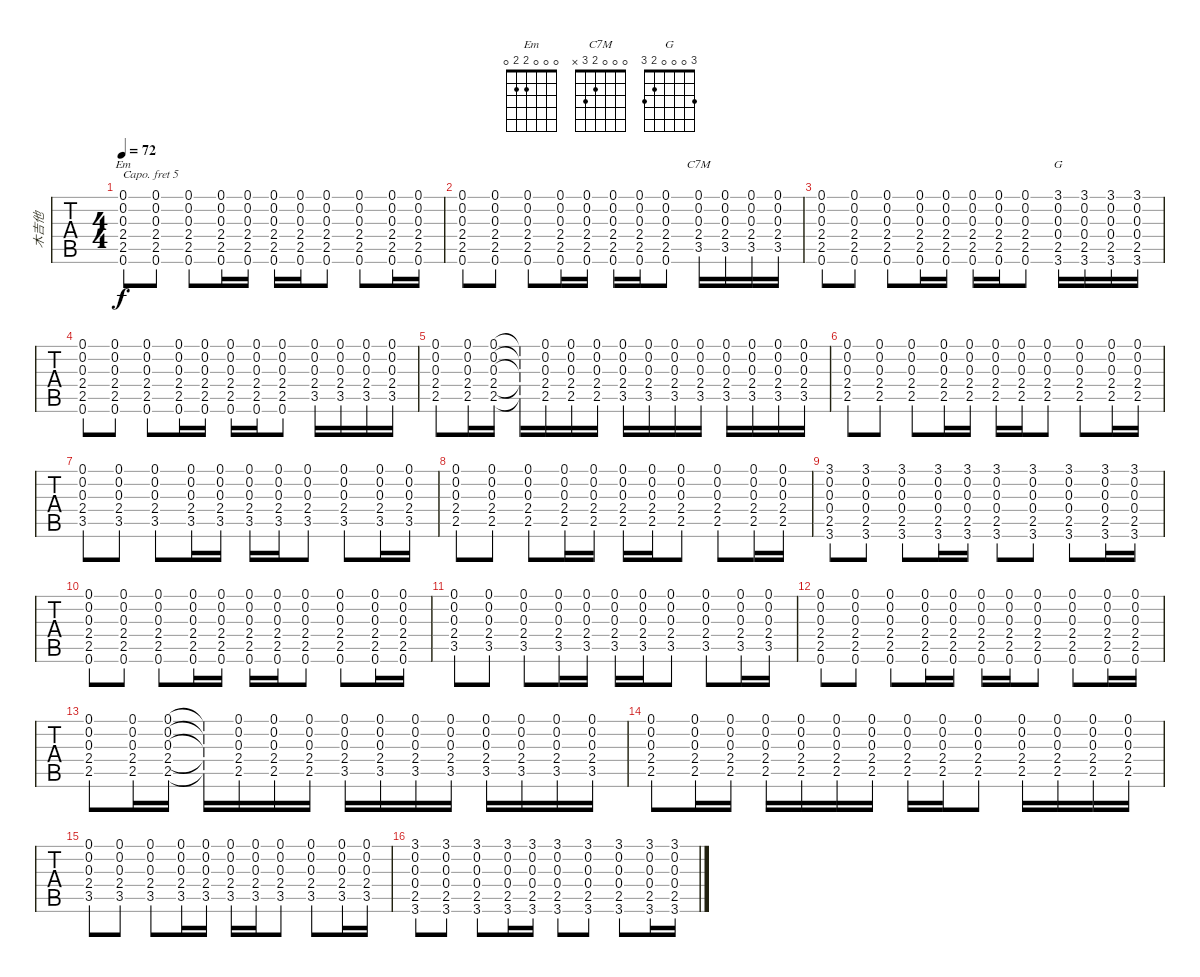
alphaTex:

\track ("木吉他" "木吉他") {instrument acousticguitarsteel}
\staff {tabs}
\capo 5
\tuning (E4 B3 G3 D3 A2 E2) {hide}
\chord ("Em" 0 0 0 2 2 0)
\chord ("C7M" 0 0 0 2 3 x)
\chord ("G" 3 0 0 0 2 3)
\ts (4 4)
\tempo 72
\clef g2
\ks c
(0.1 0.2 0.3 2.4 2.5 0.6).8{ch "Em" dy f} (0.1 0.2 0.3 2.4 2.5 0.6).8 (0.1 0.2 0.3 2.4 2.5 0.6).8 (0.1 0.2 0.3 2.4 2.5 0.6).16 (0.1 0.2 0.3 2.4 2.5 0.6).16 (0.1 0.2 0.3 2.4 2.5 0.6).16 (0.1 0.2 0.3 2.4 2.5 0.6).16 (0.1 0.2 0.3 2.4 2.5 0.6).8 (0.1 0.2 0.3 2.4 2.5 0.6).8 (0.1 0.2 0.3 2.4 2.5 0.6).16 (0.1 0.2 0.3 2.4 2.5 0.6).16 |
(0.1 0.2 0.3 2.4 2.5 0.6).8 (0.1 0.2 0.3 2.4 2.5 0.6).8 (0.1 0.2 0.3 2.4 2.5 0.6).8 (0.1 0.2 0.3 2.4 2.5 0.6).16 (0.1 0.2 0.3 2.4 2.5 0.6).16 (0.1 0.2 0.3 2.4 2.5 0.6).16 (0.1 0.2 0.3 2.4 2.5 0.6).16 (0.1 0.2 0.3 2.4 2.5 0.6).8 (0.1 0.2 0.3 2.4 3.5).16{ch "C7M"} (0.1 0.2 0.3 2.4 3.5).16 (0.1 0.2 0.3 2.4 3.5).16 (0.1 0.2 0.3 2.4 3.5).16 |
(0.1 0.2 0.3 2.4 2.5 0.6).8 (0.1 0.2 0.3 2.4 2.5 0.6).8 (0.1 0.2 0.3 2.4 2.5 0.6).8 (0.1 0.2 0.3 2.4 2.5 0.6).16 (0.1 0.2 0.3 2.4 2.5 0.6).16 (0.1 0.2 0.3 2.4 2.5 0.6).16 (0.1 0.2 0.3 2.4 2.5 0.6).16 (0.1 0.2 0.3 2.4 2.5 0.6).8 (3.1 0.2 0.3 0.4 2.5 3.6).16{ch "G"} (3.1 0.2 0.3 0.4 2.5 3.6).16 (3.1 0.2 0.3 0.4 2.5 3.6).16 (3.1 0.2 0.3 0.4 2.5 3.6).16 |
(0.1 0.2 0.3 2.4 2.5 0.6).8 (0.1 0.2 0.3 2.4 2.5 0.6).8 (0.1 0.2 0.3 2.4 2.5 0.6).8 (0.1 0.2 0.3 2.4 2.5 0.6).16 (0.1 0.2 0.3 2.4 2.5 0.6).16 (0.1 0.2 0.3 2.4 2.5 0.6).16 (0.1 0.2 0.3 2.4 2.5 0.6).16 (0.1 0.2 0.3 2.4 2.5 0.6).8 (0.1 0.2 0.3 2.4 3.5).16 (0.1 0.2 0.3 2.4 3.5).16 (0.1 0.2 0.3 2.4 3.5).16 (0.1 0.2 0.3 2.4 3.5).16 |
(0.1 0.2 0.3 2.4 2.5).8 (0.1 0.2 0.3 2.4 2.5).16 (0.1 0.2 0.3 2.4 2.5).16 (0.1{t} 0.2{t} 0.3{t} 2.4{t} 2.5{t}).16 (0.1 0.2 0.3 2.4 2.5).16 (0.1 0.2 0.3 2.4 2.5).16 (0.1 0.2 0.3 2.4 2.5).16 (0.1 0.2 0.3 2.4 3.5).16 (0.1 0.2 0.3 2.4 3.5).16 (0.1 0.2 0.3 2.4 3.5).16 (0.1 0.2 0.3 2.4 3.5).16 (0.1 0.2 0.3 2.4 3.5).16 (0.1 0.2 0.3 2.4 3.5).16 (0.1 0.2 0.3 2.4 3.5).16 (0.1 0.2 0.3 2.4 3.5).16 |
(0.1 0.2 0.3 2.4 2.5).8 (0.1 0.2 0.3 2.4 2.5).8 (0.1 0.2 0.3 2.4 2.5).8 (0.1 0.2 0.3 2.4 2.5).16 (0.1 0.2 0.3 2.4 2.5).16 (0.1 0.2 0.3 2.4 2.5).16 (0.1 0.2 0.3 2.4 2.5).16 (0.1 0.2 0.3 2.4 2.5).8 (0.1 0.2 0.3 2.4 2.5).8 (0.1 0.2 0.3 2.4 2.5).16 (0.1 0.2 0.3 2.4 2.5).16 |
(0.1 0.2 0.3 2.4 3.5).8 (0.1 0.2 0.3 2.4 3.5).8 (0.1 0.2 0.3 2.4 3.5).8 (0.1 0.2 0.3 2.4 3.5).16 (0.1 0.2 0.3 2.4 3.5).16 (0.1 0.2 0.3 2.4 3.5).16 (0.1 0.2 0.3 2.4 3.5).16 (0.1 0.2 0.3 2.4 3.5).8 (0.1 0.2 0.3 2.4 3.5).8 (0.1 0.2 0.3 2.4 3.5).16 (0.1 0.2 0.3 2.4 3.5).16 |
(0.1 0.2 0.3 2.4 2.5).8 (0.1 0.2 0.3 2.4 2.5).8 (0.1 0.2 0.3 2.4 2.5).8 (0.1 0.2 0.3 2.4 2.5).16 (0.1 0.2 0.3 2.4 2.5).16 (0.1 0.2 0.3 2.4 2.5).16 (0.1 0.2 0.3 2.4 2.5).16 (0.1 0.2 0.3 2.4 2.5).8 (0.1 0.2 0.3 2.4 2.5).8 (0.1 0.2 0.3 2.4 2.5).16 (0.1 0.2 0.3 2.4 2.5).16 |
(3.1 0.2 0.3 0.4 2.5 3.6).8 (3.1 0.2 0.3 0.4 2.5 3.6).8 (3.1 0.2 0.3 0.4 2.5 3.6).8 (3.1 0.2 0.3 0.4 2.5 3.6).16 (3.1 0.2 0.3 0.4 2.5 3.6).16 (3.1 0.2 0.3 0.4 2.5 3.6).8 (3.1 0.2 0.3 0.4 2.5 3.6).8 (3.1 0.2 0.3 0.4 2.5 3.6).8 (3.1 0.2 0.3 0.4 2.5 3.6).16 (3.1 0.2 0.3 0.4 2.5 3.6).16 |
(0.1 0.2 0.3 2.4 2.5 0.6).8 (0.1 0.2 0.3 2.4 2.5 0.6).8 (0.1 0.2 0.3 2.4 2.5 0.6).8 (0.1 0.2 0.3 2.4 2.5 0.6).16 (0.1 0.2 0.3 2.4 2.5 0.6).16 (0.1 0.2 0.3 2.4 2.5 0.6).16 (0.1 0.2 0.3 2.4 2.5 0.6).16 (0.1 0.2 0.3 2.4 2.5 0.6).8 (0.1 0.2 0.3 2.4 2.5 0.6).8 (0.1 0.2 0.3 2.4 2.5 0.6).16 (0.1 0.2 0.3 2.4 2.5 0.6).16 |
(0.1 0.2 0.3 2.4 3.5).8 (0.1 0.2 0.3 2.4 3.5).8 (0.1 0.2 0.3 2.4 3.5).8 (0.1 0.2 0.3 2.4 3.5).16 (0.1 0.2 0.3 2.4 3.5).16 (0.1 0.2 0.3 2.4 3.5).16 (0.1 0.2 0.3 2.4 3.5).16 (0.1 0.2 0.3 2.4 3.5).8 (0.1 0.2 0.3 2.4 3.5).8 (0.1 0.2 0.3 2.4 3.5).16 (0.1 0.2 0.3 2.4 3.5).16 |
(0.1 0.2 0.3 2.4 2.5 0.6).8 (0.1 0.2 0.3 2.4 2.5 0.6).8 (0.1 0.2 0.3 2.4 2.5 0.6).8 (0.1 0.2 0.3 2.4 2.5 0.6).16 (0.1 0.2 0.3 2.4 2.5 0.6).16 (0.1 0.2 0.3 2.4 2.5 0.6).16 (0.1 0.2 0.3 2.4 2.5 0.6).16 (0.1 0.2 0.3 2.4 2.5 0.6).8 (0.1 0.2 0.3 2.4 2.5 0.6).8 (0.1 0.2 0.3 2.4 2.5 0.6).16 (0.1 0.2 0.3 2.4 2.5 0.6).16 |
(0.1 0.2 0.3 2.4 2.5).8 (0.1 0.2 0.3 2.4 2.5).16 (0.1 0.2 0.3 2.4 2.5).16 (0.1{t} 0.2{t} 0.3{t} 2.4{t} 2.5{t}).16 (0.1 0.2 0.3 2.4 2.5).16 (0.1 0.2 0.3 2.4 2.5).16 (0.1 0.2 0.3 2.4 2.5).16 (0.1 0.2 0.3 2.4 3.5).16 (0.1 0.2 0.3 2.4 3.5).16 (0.1 0.2 0.3 2.4 3.5).16 (0.1 0.2 0.3 2.4 3.5).16 (0.1 0.2 0.3 2.4 3.5).16 (0.1 0.2 0.3 2.4 3.5).16 (0.1 0.2 0.3 2.4 3.5).16 (0.1 0.2 0.3 2.4 3.5).16 |
(0.1 0.2 0.3 2.4 2.5).8 (0.1 0.2 0.3 2.4 2.5).16 (0.1 0.2 0.3 2.4 2.5).16 (0.1 0.2 0.3 2.4 2.5).16 (0.1 0.2 0.3 2.4 2.5).16 (0.1 0.2 0.3 2.4 2.5).16 (0.1 0.2 0.3 2.4 2.5).16 (0.1 0.2 0.3 2.4 2.5).16 (0.1 0.2 0.3 2.4 2.5).16 (0.1 0.2 0.3 2.4 2.5).8 (0.1 0.2 0.3 2.4 2.5).16 (0.1 0.2 0.3 2.4 2.5).16 (0.1 0.2 0.3 2.4 2.5).16 (0.1 0.2 0.3 2.4 2.5).16 |
(0.1 0.2 0.3 2.4 3.5).8 (0.1 0.2 0.3 2.4 3.5).8 (0.1 0.2 0.3 2.4 3.5).8 (0.1 0.2 0.3 2.4 3.5).16 (0.1 0.2 0.3 2.4 3.5).16 (0.1 0.2 0.3 2.4 3.5).16 (0.1 0.2 0.3 2.4 3.5).16 (0.1 0.2 0.3 2.4 3.5).8 (0.1 0.2 0.3 2.4 3.5).8 (0.1 0.2 0.3 2.4 3.5).16 (0.1 0.2 0.3 2.4 3.5).16 |
(3.1 0.2 0.3 0.4 2.5 3.6).8 (3.1 0.2 0.3 0.4 2.5 3.6).8 (3.1 0.2 0.3 0.4 2.5 3.6).8 (3.1 0.2 0.3 0.4 2.5 3.6).16 (3.1 0.2 0.3 0.4 2.5 3.6).16 (3.1 0.2 0.3 0.4 2.5 3.6).8 (3.1 0.2 0.3 0.4 2.5 3.6).8 (3.1 0.2 0.3 0.4 2.5 3.6).8 (3.1 0.2 0.3 0.4 2.5 3.6).16 (3.1 0.2 0.3 0.4 2.5 3.6).16
